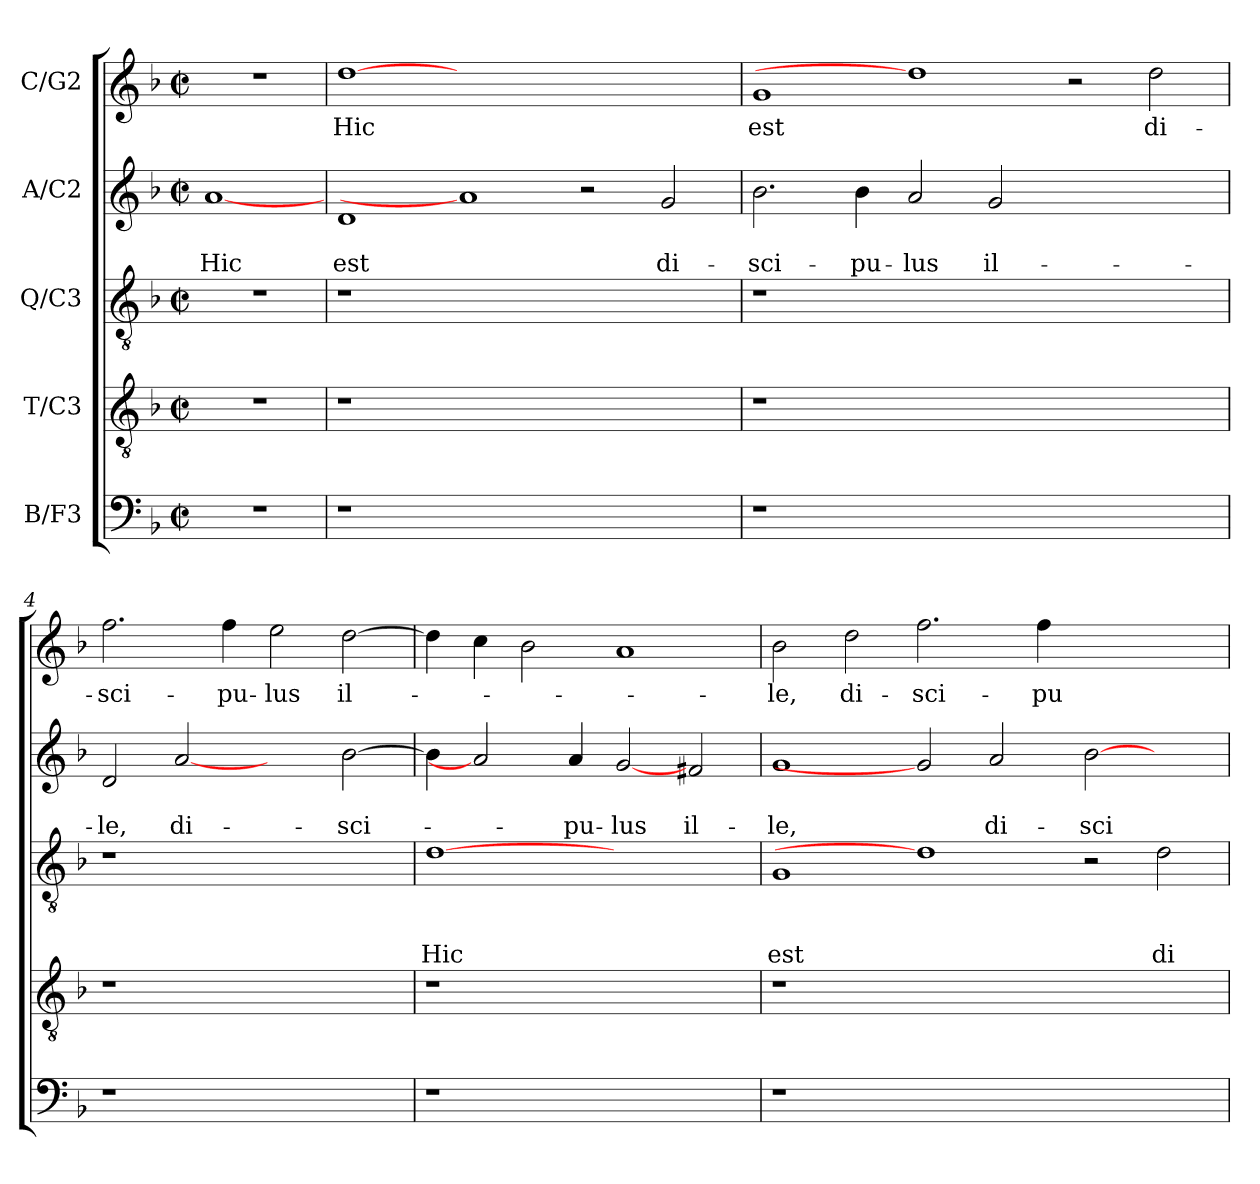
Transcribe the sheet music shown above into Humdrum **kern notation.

**kern	**kern	**kern	**text	**text	**text	**kern	**text	**text	**kern	**text
*part5	*part4	*part3	*part3	*part3	*part3	*part2	*part2	*part2	*part1	*part1
*staff5	*staff4	*staff3	*staff3	*staff3	*staff3	*staff2	*staff2	*staff2	*staff1	*staff1
*I"B/F3	*I"T/C3	*I"Q/C3	*	*	*	*I"A/C2	*	*	*I"C/G2	*
*clefF4	*clefGv2	*clefGv2	*	*	*	*clefG2	*	*	*clefG2	*
*k[b-]	*k[b-]	*k[b-]	*	*	*	*k[b-]	*	*	*k[b-]	*
*F:	*F:	*F:	*	*	*	*F:	*	*	*F:	*
*M2/2	*M2/2	*M2/2	*	*	*	*M2/2	*	*	*M2/2	*
*met(c|)	*met(c|)	*met(c|)	*	*	*	*met(c|)	*	*	*met(c|)	*
=1	=1	=1	=1	=1	=1	=1	=1	=1	=1	=1
!	!	!	!	!	!	!	!	!LO:LY:b	!	!
1r	1r	1r	.	.	.	[1a	.	Hic	1r	.
=2	=2	=2	=2	=2	=2	=2	=2	=2	=2	=2
!	!	!	!	!	!	!	!	!LO:LY:b	!	!LO:LY:b
1r	1r	1r	.	.	.	1d	.	est	[1dd	Hic
0ryy	0ryy	0ryy	.	.	.	1a]	.	.	0ryy	.
.	.	.	.	.	.	2r	.	.	.	.
!	!	!	!	!	!	!	!	!LO:LY:b	!	!
.	.	.	.	.	.	2g/	.	di-	.	.
=3	=3	=3	=3	=3	=3	=3	=3	=3	=3	=3
!	!	!	!	!	!	!	!	!LO:LY:b	!	!LO:LY:b
1r	1r	1r	.	.	.	2.b-\	.	-sci-	1g	est
!	!	!	!	!	!	!	!	!LO:LY:b	!	!
.	.	.	.	.	.	4b-\	.	-pu-	.	.
!	!	!	!	!	!	!	!	!LO:LY:b	!	!
0ryy	0ryy	0ryy	.	.	.	2a/	.	-lus	1dd]	.
!	!	!	!	!	!	!	!	!LO:LY:b	!	!
.	.	.	.	.	.	2g/	.	il-	.	.
.	.	.	.	.	.	1ryy	.	.	2r	.
!	!	!	!	!	!	!	!	!	!	!LO:LY:b
.	.	.	.	.	.	.	.	.	2dd\	di-
=4	=4	=4	=4	=4	=4	=4	=4	=4	=4	=4
!	!	!	!	!	!	!	!	!LO:LY:b	!	!LO:LY:b
1r	1r	1r	.	.	.	2d/	.	-le,	2.ff\	-sci-
!	!	!	!	!	!	!	!	!LO:LY:b	!	!
.	.	.	.	.	.	[2a	.	di-	.	.
!	!	!	!	!	!	!	!	!	!	!LO:LY:b
.	.	.	.	.	.	.	.	.	4ff\	-pu-
!	!	!	!	!	!	!	!	!	!	!LO:LY:b
1ryy	1ryy	1ryy	.	.	.	2ryy	.	.	2ee\	-lus
!	!	!	!	!	!	!	!	!LO:LY:b	!	!LO:LY:b
.	.	.	.	.	.	[2b-\	.	-sci-	[2dd\	il-
=5	=5	=5	=5	=5	=5	=5	=5	=5	=5	=5
!	!	!	!	!	!LO:LY:b	!	!	!	!	!
1r	1r	[1d	.	.	Hic	4b-\]	.	.	4dd\]	.
.	.	.	.	.	.	2a]	.	.	4cc\	.
.	.	.	.	.	.	.	.	.	2b-\	.
!	!	!	!	!	!	!	!	!LO:LY:b	!	!
.	.	.	.	.	.	4a/	.	-pu-	.	.
!	!	!	!	!	!	!	!	!LO:LY:b	!	!
1ryy	1ryy	1ryy	.	.	.	[2g	.	-lus	1a	.
!	!	!	!	!	!	!	!	!LO:LY:b	!	!
.	.	.	.	.	.	2f#/	.	il-	.	.
=6	=6	=6	=6	=6	=6	=6	=6	=6	=6	=6
!	!	!	!	!	!LO:LY:b	!	!	!LO:LY:b	!	!LO:LY:b
1r	1r	1G	.	.	est	1g	.	-le,	2b-\	-le,
!	!	!	!	!	!	!	!	!	!	!LO:LY:b
.	.	.	.	.	.	.	.	.	2dd\	di-
!	!	!	!	!	!	!	!	!	!	!LO:LY:b
0ryy	0ryy	1d]	.	.	.	2g]	.	.	2.ff\	-sci-
!	!	!	!	!	!	!	!	!LO:LY:b	!	!
.	.	.	.	.	.	2a/	.	di-	.	.
!	!	!	!	!	!	!	!	!	!	!LO:LY:b
.	.	.	.	.	.	.	.	.	4ff\	-pu-
!	!	!	!	!	!	!	!	!LO:LY:b	!	!
.	.	2r	.	.	.	[2b-\	.	-sci-	1ryy	.
!	!	!	!	!	!LO:LY:b	!	!	!	!	!
.	.	2d\	.	.	di-	2ryy	.	.	.	.
=	=	=	=	=	=	=	=	=	=	=
*-	*-	*-	*-	*-	*-	*-	*-	*-	*-	*-
